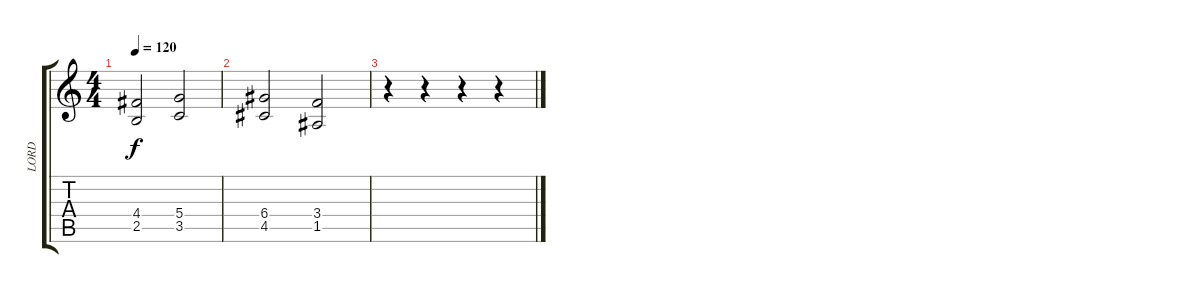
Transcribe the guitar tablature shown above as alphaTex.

\track ("LORD" "LORD") {instrument distortionguitar}
\staff {score tabs}
\tuning (E4 B3 G3 D3 A2 E2) {hide}
\ts (4 4)
\tempo 120
\clef g2
\ks c
(4.4 2.5).2{dy f} (5.4 3.5).2 |
(6.4 4.5).2 (3.4 1.5).2 |
r.4 r.4 r.4 r.4
